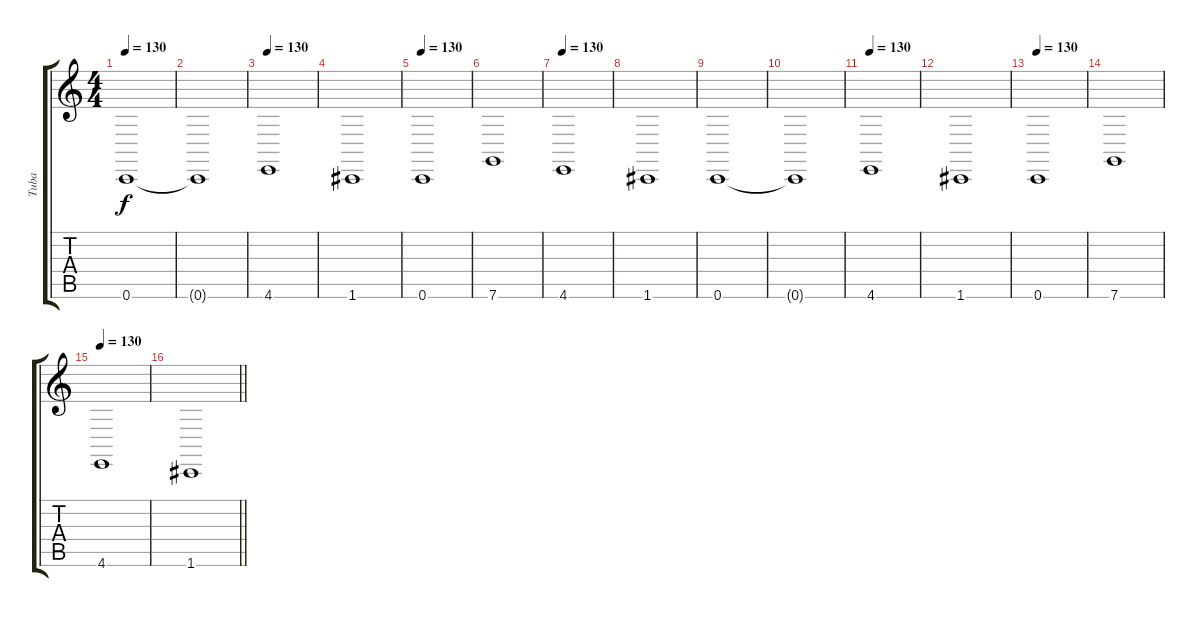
\track ("Tuba" "Tuba") {instrument tuba}
\staff {score tabs}
\tuning (D4 A3 F3 C3 G2 C2) {hide}
\ts (4 4)
\tempo 130
\clef g2
\ks c
0.6.1{dy f} |
0.6{t}.1 |
\tempo 130
4.6.1 |
1.6.1 |
\tempo 130
0.6.1 |
7.6.1 |
\tempo 130
4.6.1 |
1.6.1 |
0.6.1 |
0.6{t}.1 |
\tempo 130
4.6.1 |
1.6.1 |
\tempo 130
0.6.1 |
7.6.1 |
\tempo 130
4.6.1 |
\barLineRight lightlight
1.6.1
